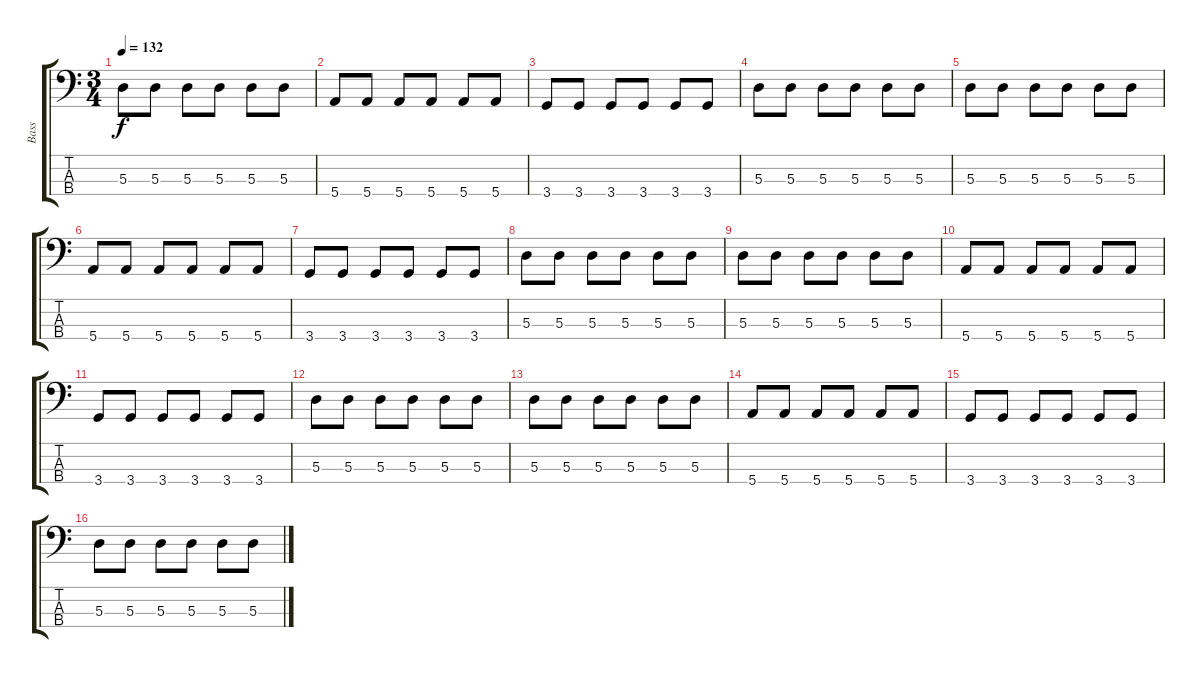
\track ("Bass" "Bass") {instrument electricbasspick}
\staff {score tabs}
\tuning (G2 D2 A1 E1) {hide}
\ts (3 4)
\tempo 132
\clef f4
\ks c
5.3.8{dy f} 5.3.8 5.3.8 5.3.8 5.3.8 5.3.8 |
5.4.8 5.4.8 5.4.8 5.4.8 5.4.8 5.4.8 |
3.4.8 3.4.8 3.4.8 3.4.8 3.4.8 3.4.8 |
5.3.8 5.3.8 5.3.8 5.3.8 5.3.8 5.3.8 |
5.3.8 5.3.8 5.3.8 5.3.8 5.3.8 5.3.8 |
5.4.8 5.4.8 5.4.8 5.4.8 5.4.8 5.4.8 |
3.4.8 3.4.8 3.4.8 3.4.8 3.4.8 3.4.8 |
5.3.8 5.3.8 5.3.8 5.3.8 5.3.8 5.3.8 |
5.3.8 5.3.8 5.3.8 5.3.8 5.3.8 5.3.8 |
5.4.8 5.4.8 5.4.8 5.4.8 5.4.8 5.4.8 |
3.4.8 3.4.8 3.4.8 3.4.8 3.4.8 3.4.8 |
5.3.8 5.3.8 5.3.8 5.3.8 5.3.8 5.3.8 |
5.3.8 5.3.8 5.3.8 5.3.8 5.3.8 5.3.8 |
5.4.8 5.4.8 5.4.8 5.4.8 5.4.8 5.4.8 |
3.4.8 3.4.8 3.4.8 3.4.8 3.4.8 3.4.8 |
5.3.8 5.3.8 5.3.8 5.3.8 5.3.8 5.3.8
